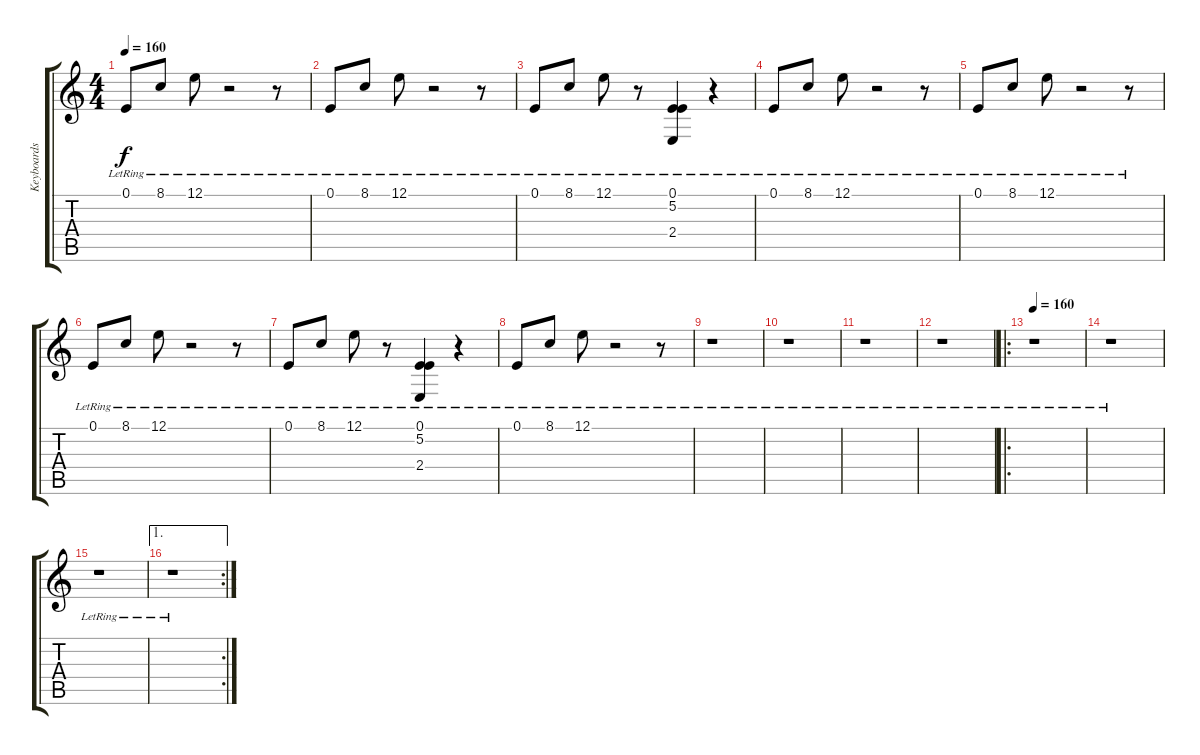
\track ("Keyboards 2" "Keyboards ") {instrument stringensemble1}
\staff {score tabs}
\tuning (E4 B3 G3 D3 A2 E2) {hide}
\ts (4 4)
\tempo 160
\clef g2
\ks c
0.1{lr}.8{dy f instrument pizzicatostrings} 8.1{lr}.8 12.1{lr}.8 r.2 r.8 |
0.1{lr}.8{instrument pizzicatostrings} 8.1{lr}.8 12.1{lr}.8 r.2 r.8 |
0.1{lr}.8{instrument pizzicatostrings} 8.1{lr}.8 12.1{lr}.8 r.8 (0.1{lr} 5.2{lr} 2.4).4{instrument tubularbells} r.4 |
0.1{lr}.8{instrument pizzicatostrings} 8.1{lr}.8 12.1{lr}.8 r.2 r.8 |
0.1{lr}.8{instrument pizzicatostrings} 8.1{lr}.8 12.1{lr}.8 r.2 r.8 |
0.1{lr}.8{instrument pizzicatostrings} 8.1{lr}.8 12.1{lr}.8 r.2 r.8 |
0.1{lr}.8{instrument pizzicatostrings} 8.1{lr}.8 12.1{lr}.8 r.8 (0.1{lr} 5.2{lr} 2.4).4{instrument tubularbells} r.4 |
0.1{lr}.8{instrument pizzicatostrings} 8.1{lr}.8 12.1{lr}.8 r.2 r.8 |
r.1 |
r.1 |
r.1 |
r.1 |
\ro
\tempo 160
r.1 |
r.1 |
r.1 |
\ae 1
\rc 2
r.1
